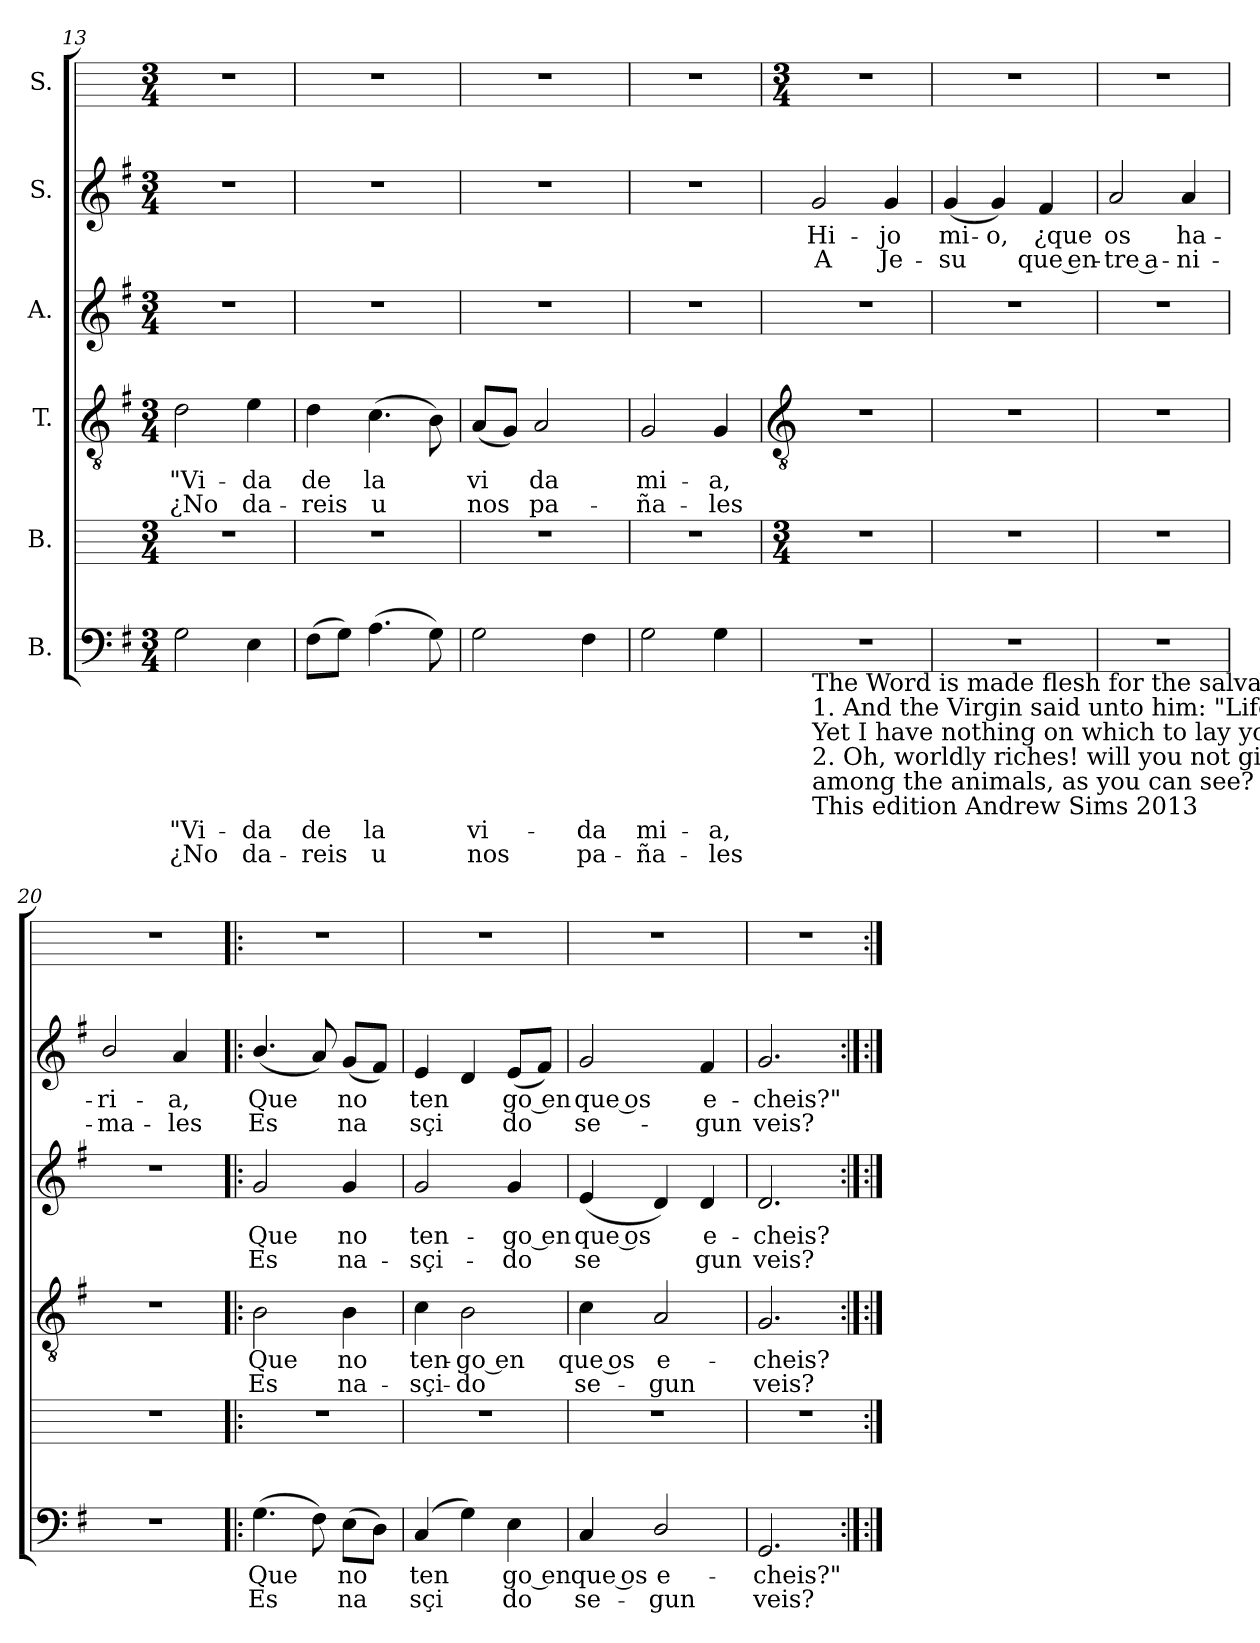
**kern	**text	**text	**kern	**kern	**text	**text	**kern	**text	**text	**kern	**text	**text	**kern
*part6	*part6	*part6	*part5	*part4	*part4	*part4	*part3	*part3	*part3	*part2	*part2	*part2	*part1
*staff6	*staff6	*staff6	*staff5	*staff4	*staff4	*staff4	*staff3	*staff3	*staff3	*staff2	*staff2	*staff2	*staff1
*I"B.	*	*	*I"B.	*I"T.	*	*	*I"A.	*	*	*I"S.	*	*	*I"S.
*clefF4	*	*	*	*clefGv2	*	*	*clefG2	*	*	*clefG2	*	*	*
*k[f#]	*	*	*	*k[f#]	*	*	*k[f#]	*	*	*k[f#]	*	*	*
*G:	*	*	*	*G:	*	*	*G:	*	*	*G:	*	*	*
*M3/4	*	*	*M3/4	*M3/4	*	*	*M3/4	*	*	*M3/4	*	*	*M3/4
=13	=13	=13	=13	=13	=13	=13	=13	=13	=13	=13	=13	=13	=13
!	!LO:LY:b	!LO:LY:b	!	!	!LO:LY:b	!LO:LY:b	!LO:N:vis=1	!	!	!LO:N:vis=1	!	!	!
2G	"Vi-	-¿No	2.r	2d	"Vi-	-¿No	2.r	.	.	2.r	.	.	2.r
!	!LO:LY:b	!LO:LY:b	!	!	!LO:LY:b	!LO:LY:b	!	!	!	!	!	!	!
4E	da	da-	.	4e	da	da-	.	.	.	.	.	.	.
=14	=14	=14	=14	=14	=14	=14	=14	=14	=14	=14	=14	=14	=14
!	!LO:LY:b	!LO:LY:b	!	!	!LO:LY:b	!LO:LY:b	!LO:N:vis=1	!	!	!LO:N:vis=1	!	!	!
(>8F#L	-de	reis	2.r	4d	-de	reis	2.r	.	.	2.r	.	.	2.r
8GJ)	.	.	.	.	.	.	.	.	.	.	.	.	.
!	!LO:LY:b	!LO:LY:b	!	!	!LO:LY:b	!LO:LY:b	!	!	!	!	!	!	!
(>4.A	la	u	.	(>4.c	la	u	.	.	.	.	.	.	.
8G)	.	.	.	8B)	.	.	.	.	.	.	.	.	.
=15	=15	=15	=15	=15	=15	=15	=15	=15	=15	=15	=15	=15	=15
!	!LO:LY:b	!LO:LY:b	!	!	!LO:LY:b	!LO:LY:b	!LO:N:vis=1	!	!	!LO:N:vis=1	!	!	!
2G	vi-	-nos	2.r	(<8AL	vi	nos	2.r	.	.	2.r	.	.	2.r
.	.	.	.	8GJ)	.	.	.	.	.	.	.	.	.
!	!	!	!	!	!LO:LY:b	!LO:LY:b	!	!	!	!	!	!	!
.	.	.	.	2A	da	pa-	.	.	.	.	.	.	.
!	!LO:LY:b	!LO:LY:b	!	!	!	!	!	!	!	!	!	!	!
4F#	da	pa-	.	.	.	.	.	.	.	.	.	.	.
=16	=16	=16	=16	=16	=16	=16	=16	=16	=16	=16	=16	=16	=16
!	!LO:LY:b	!LO:LY:b	!	!	!LO:LY:b	!LO:LY:b	!LO:N:vis=1	!	!	!LO:N:vis=1	!	!	!
2G	-mi-	-ña-	2.r	2G	-mi-	-ña-	2.r	.	.	2.r	.	.	2.r
!	!LO:LY:b	!LO:LY:b	!	!	!LO:LY:b	!LO:LY:b	!	!	!	!	!	!	!
4G	-a,	les	.	4G	-a,	les	.	.	.	.	.	.	.
!!LO:LB:g=z
=17	=17	=17	=17	=17	=17	=17	=17	=17	=17	=17	=17	=17	=17
*	*	*	*	*clefGv2	*	*	*	*	*	*	*	*	*
*	*	*	*M3/4	*	*	*	*	*	*	*	*	*	*M3/4
!LO:TX:b:t=The Word is made flesh for the salvation of you all.	!	!	!	!	!	!	!	!	!	!	!	!	!
!LO:TX:b:t=1. And the Virgin said unto him&colon; "Life of my life, what would I [not] do for you, my Son?	!	!	!	!	!	!	!	!	!	!	!	!	!
!LO:TX:b:t=Yet I have nothing on which to lay you down."	!	!	!	!	!	!	!	!	!	!	!	!	!
!LO:TX:b:t=2. Oh, worldly riches! will you not give some swaddling clothes to Jesus, who is born	!	!	!	!	!	!	!	!	!	!	!	!	!
!LO:TX:b:t=among the animals, as you can see?	!	!	!	!	!	!	!	!	!	!	!	!	!
!LO:TX:b:t=This edition  Andrew Sims 2013	!	!	!	!	!	!	!	!	!	!	!	!	!
!LO:N:vis=1	!	!	!	!LO:N:vis=1	!	!	!LO:N:vis=1	!	!	!	!LO:LY:b	!LO:LY:b	!
2.r	.	.	2.r	2.r	.	.	2.r	.	.	2g	Hi-	-A	2.r
!	!	!	!	!	!	!	!	!	!	!	!LO:LY:b	!LO:LY:b	!
.	.	.	.	.	.	.	.	.	.	4g	jo	Je-	.
=18	=18	=18	=18	=18	=18	=18	=18	=18	=18	=18	=18	=18	=18
!LO:N:vis=1	!	!	!	!LO:N:vis=1	!	!	!LO:N:vis=1	!	!	!	!LO:LY:b	!LO:LY:b	!
2.r	.	.	2.r	2.r	.	.	2.r	.	.	(<4g	-mi-	-su	2.r
!	!	!	!	!	!	!	!	!	!	!	!LO:LY:b	!	!
.	.	.	.	.	.	.	.	.	.	4g)	o,	.	.
!	!	!	!	!	!	!	!	!	!	!	!LO:LY:b	!LO:LY:b	!
.	.	.	.	.	.	.	.	.	.	4f#	¿que	que en-	.
=19	=19	=19	=19	=19	=19	=19	=19	=19	=19	=19	=19	=19	=19
!LO:N:vis=1	!	!	!	!LO:N:vis=1	!	!	!LO:N:vis=1	!	!	!	!LO:LY:b	!LO:LY:b	!
2.r	.	.	2.r	2.r	.	.	2.r	.	.	2a	-os	tre a-	2.r
!	!	!	!	!	!	!	!	!	!	!	!LO:LY:b	!LO:LY:b	!
.	.	.	.	.	.	.	.	.	.	4a	-ha-	-ni-	.
=20	=20	=20	=20	=20	=20	=20	=20	=20	=20	=20	=20	=20	=20
!LO:N:vis=1	!	!	!	!LO:N:vis=1	!	!	!LO:N:vis=1	!	!	!	!LO:LY:b	!LO:LY:b	!
2.r	.	.	2.r	2.r	.	.	2.r	.	.	2b/	-ri-	-ma-	2.r
!	!	!	!	!	!	!	!	!	!	!	!LO:LY:b	!LO:LY:b	!
.	.	.	.	.	.	.	.	.	.	4a/	-a,	les	.
=21!|:	=21!|:	=21!|:	=21!|:	=21!|:	=21!|:	=21!|:	=21!|:	=21!|:	=21!|:	=21!|:	=21!|:	=21!|:	=21!|:
!	!LO:LY:b	!LO:LY:b	!	!	!LO:LY:b	!LO:LY:b	!	!LO:LY:b	!LO:LY:b	!	!LO:LY:b	!LO:LY:b	!
(>4.G	Que	Es	2.r	2B	Que	Es	2g	Que	Es	(<4.b/	Que	Es	2.r
8F#)	.	.	.	.	.	.	.	.	.	8a)	.	.	.
!	!LO:LY:b	!LO:LY:b	!	!	!LO:LY:b	!LO:LY:b	!	!LO:LY:b	!LO:LY:b	!	!LO:LY:b	!LO:LY:b	!
(>8EL	no	na	.	4B	no	na-	4g	no	na-	(<8gL	no	na	.
8DJ)	.	.	.	.	.	.	.	.	.	8f#J)	.	.	.
=22	=22	=22	=22	=22	=22	=22	=22	=22	=22	=22	=22	=22	=22
!	!LO:LY:b	!LO:LY:b	!	!	!LO:LY:b	!LO:LY:b	!	!LO:LY:b	!LO:LY:b	!	!LO:LY:b	!LO:LY:b	!
(<4C	ten	sçi	2.r	4c	-ten-	-sçi-	2g	-ten-	-sçi-	4e	ten	sçi	2.r
!	!	!	!	!	!LO:LY:b	!LO:LY:b	!	!	!	!	!	!	!
4G)	.	.	.	2B	-go en	do	.	.	.	4d	.	.	.
!	!LO:LY:b	!LO:LY:b	!	!	!	!	!	!LO:LY:b	!LO:LY:b	!	!LO:LY:b	!LO:LY:b	!
4E	go en	do	.	.	.	.	4g	-go en	do	(<8eL	go en	do	.
.	.	.	.	.	.	.	.	.	.	8f#J)	.	.	.
=23	=23	=23	=23	=23	=23	=23	=23	=23	=23	=23	=23	=23	=23
!	!LO:LY:b	!LO:LY:b	!	!	!LO:LY:b	!LO:LY:b	!	!LO:LY:b	!LO:LY:b	!	!LO:LY:b	!LO:LY:b	!
4C	que os	se-	2.r	4c	que os	se-	(<4e	que os	se	2g	que os	se-	2.r
!	!LO:LY:b	!LO:LY:b	!	!	!LO:LY:b	!LO:LY:b	!	!	!	!	!	!	!
2D/	-e-	-gun	.	2A	-e-	-gun	4d)	.	.	.	.	.	.
!	!	!	!	!	!	!	!	!LO:LY:b	!LO:LY:b	!	!LO:LY:b	!LO:LY:b	!
.	.	.	.	.	.	.	4d	e-	-gun	4f#	-e-	-gun	.
=24	=24	=24	=24	=24	=24	=24	=24	=24	=24	=24	=24	=24	=24
!	!LO:LY:b	!LO:LY:b	!	!	!LO:LY:b	!LO:LY:b	!	!LO:LY:b	!LO:LY:b	!	!LO:LY:b	!LO:LY:b	!
2.GG	cheis?"	veis?	2.r	2.G	cheis?	veis?	2.d	cheis?	veis?	2.g	cheis?"	veis?	2.r
=:|!	=	=	=	=:|!	=	=	=:|!	=	=	=:|!	=	=	=
*-	*-	*-	*-	*-	*-	*-	*-	*-	*-	*-	*-	*-	*-
